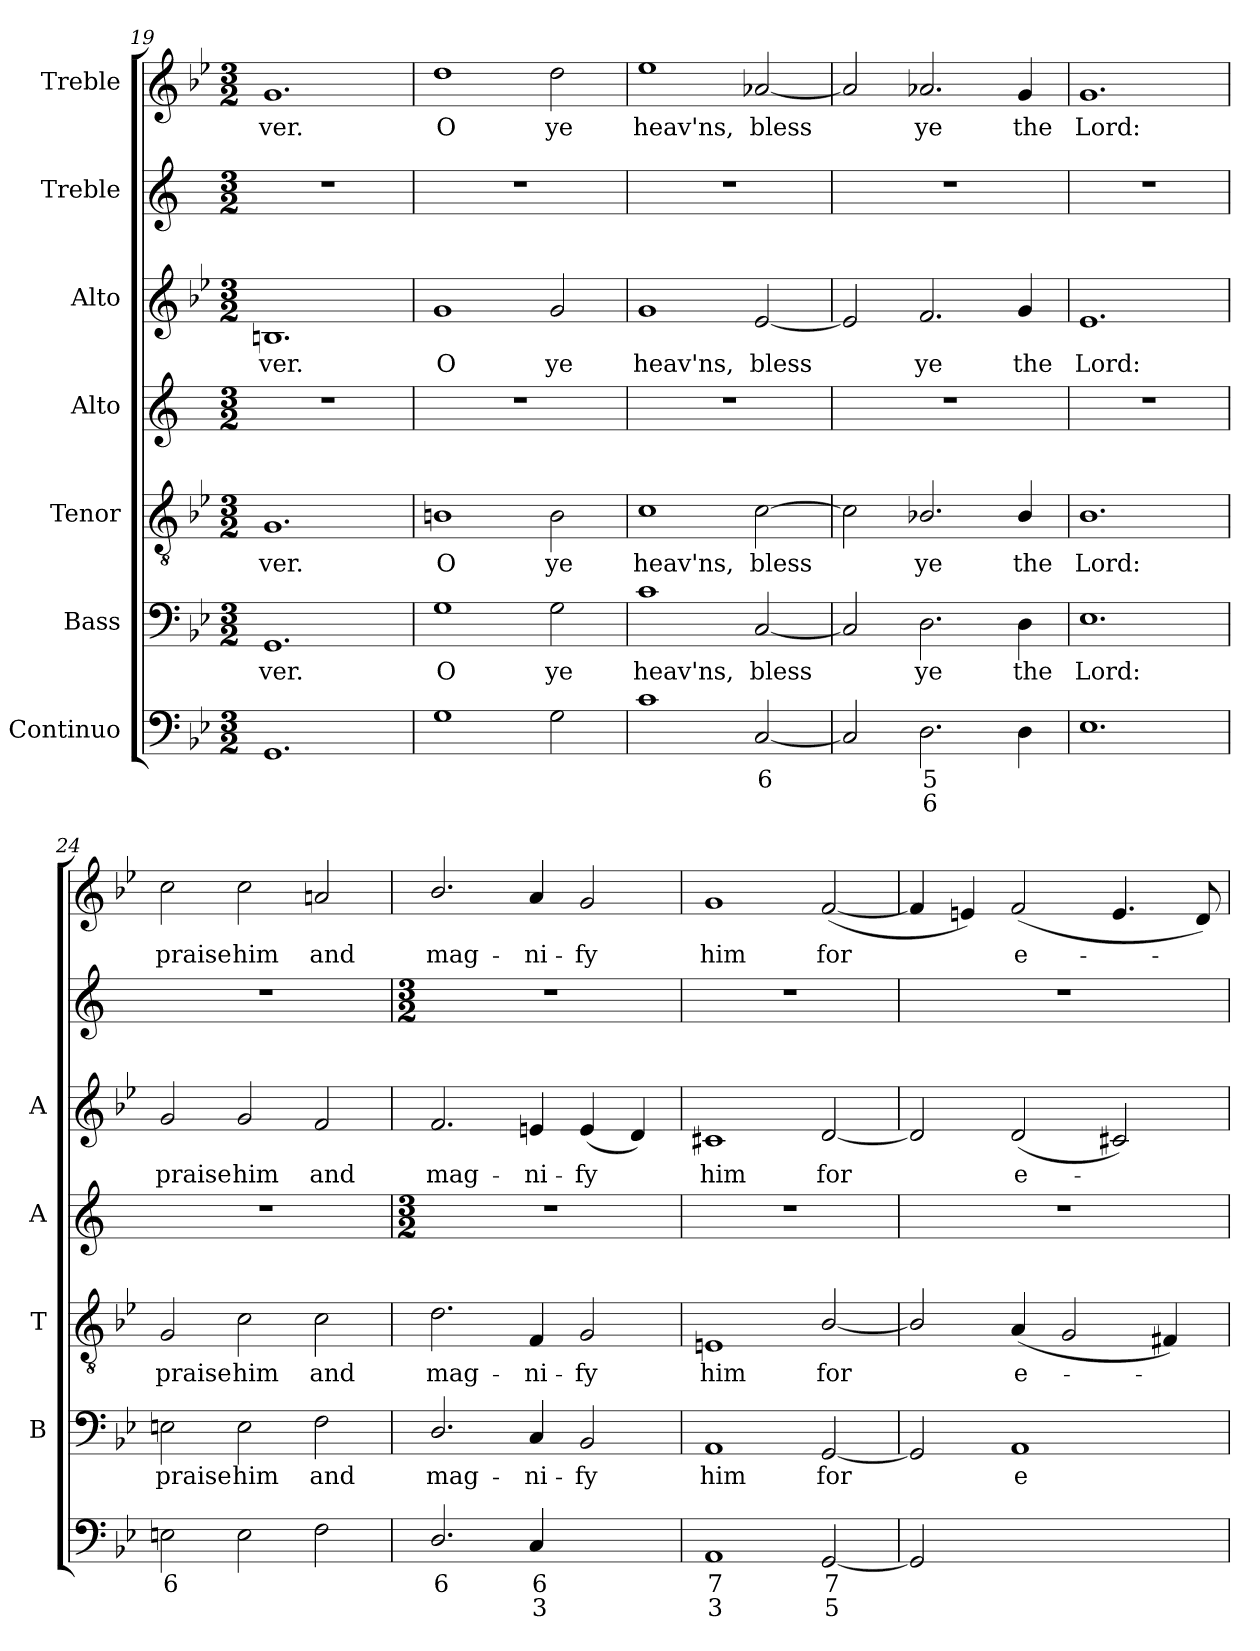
**kern	**text	**text	**kern	**text	**kern	**text	**kern	**kern	**text	**kern	**kern	**text
*part7	*part7	*part7	*part6	*part6	*part5	*part5	*part4	*part3	*part3	*part2	*part1	*part1
*staff7	*staff7	*staff7	*staff6	*staff6	*staff5	*staff5	*staff4	*staff3	*staff3	*staff2	*staff1	*staff1
*I"Continuo	*	*	*I"Bass	*	*I"Tenor	*	*I"Alto	*I"Alto	*	*I"Treble	*I"Treble	*
*	*	*	*I'B	*	*I'T	*	*I'A	*I'A	*	*	*	*
*clefF4	*	*	*clefF4	*	*clefGv2	*	*clefG2	*clefG2	*	*clefG2	*clefG2	*
*k[b-e-]	*	*	*k[b-e-]	*	*k[b-e-]	*	*k[]	*k[b-e-]	*	*k[]	*k[b-e-]	*
*B-:	*	*	*B-:	*	*B-:	*	*	*B-:	*	*	*B-:	*
*M3/2	*	*	*M3/2	*	*M3/2	*	*M3/2	*M3/2	*	*M3/2	*M3/2	*
=19	=19	=19	=19	=19	=19	=19	=19	=19	=19	=19	=19	=19
!	!	!	!	!LO:LY:b	!	!LO:LY:b	!	!	!LO:LY:b	!	!	!LO:LY:b
1.GG	.	.	1.GG	-ver.	1.G	ver.	1.r	1.Bn	ver.	1.r	1.g	ver.
=20	=20	=20	=20	=20	=20	=20	=20	=20	=20	=20	=20	=20
!	!	!	!	!LO:LY:b	!	!LO:LY:b	!	!	!LO:LY:b	!	!	!LO:LY:b
1G	.	.	1G	O	1Bn	O	1.r	1g	O	1.r	1dd	O
!	!	!	!	!LO:LY:b	!	!LO:LY:b	!	!	!LO:LY:b	!	!	!LO:LY:b
2G\	.	.	2G\	ye	2B\	ye	.	2g/	ye	.	2dd\	ye
=21	=21	=21	=21	=21	=21	=21	=21	=21	=21	=21	=21	=21
!	!	!	!	!LO:LY:b	!	!LO:LY:b	!	!	!LO:LY:b	!	!	!LO:LY:b
1c	.	.	1c	heav'ns,	1c	heav'ns,	1.r	1g	heav'ns,	1.r	1ee-	heav'ns,
!	!LO:LY:b	!	!	!LO:LY:b	!	!LO:LY:b	!	!	!LO:LY:b	!	!	!LO:LY:b
[2C/	6	.	[2C/	bless	[2c\	bless	.	[2e-/	bless	.	[2a-X/	bless
=22	=22	=22	=22	=22	=22	=22	=22	=22	=22	=22	=22	=22
2C/]	.	.	2C/]	.	2c\]	.	1.r	2e-/]	.	1.r	2a-/]	.
!	!LO:LY:b	!LO:LY:b	!	!LO:LY:b	!	!LO:LY:b	!	!	!LO:LY:b	!	!	!LO:LY:b
2.D\	5	6	2.D\	ye	2.B-X/	ye	.	2.f/	ye	.	2.a-X/	ye
!	!	!	!	!LO:LY:b	!	!LO:LY:b	!	!	!LO:LY:b	!	!	!LO:LY:b
4D\	.	.	4D\	the	4B-/	the	.	4g/	the	.	4g/	the
=23	=23	=23	=23	=23	=23	=23	=23	=23	=23	=23	=23	=23
!	!	!	!	!LO:LY:b	!	!LO:LY:b	!	!	!LO:LY:b	!	!	!LO:LY:b
1.E-	.	.	1.E-	Lord:	1.B-	Lord:	1.r	1.e-	Lord:	1.r	1.g	Lord:
=24	=24	=24	=24	=24	=24	=24	=24	=24	=24	=24	=24	=24
!	!LO:LY:b	!	!	!LO:LY:b	!	!LO:LY:b	!	!	!LO:LY:b	!	!	!LO:LY:b
2En\	6	.	2En\	praise	2G/	praise	1.r	2g/	praise	1.r	2cc\	praise
!	!	!	!	!LO:LY:b	!	!LO:LY:b	!	!	!LO:LY:b	!	!	!LO:LY:b
2E\	.	.	2E\	him	2c\	him	.	2g/	him	.	2cc\	him
!	!	!	!	!LO:LY:b	!	!LO:LY:b	!	!	!LO:LY:b	!	!	!LO:LY:b
2F\	.	.	2F\	and	2c\	and	.	2f/	and	.	2an/	and
!!LO:LB:g=z
=25	=25	=25	=25	=25	=25	=25	=25	=25	=25	=25	=25	=25
*	*	*	*	*	*	*	*M3/2	*	*	*M3/2	*	*
!	!LO:LY:b	!	!	!LO:LY:b	!	!LO:LY:b	!	!	!LO:LY:b	!	!	!LO:LY:b
2.D/	6	.	2.D/	mag-	2.d\	mag-	1.r	2.f/	mag-	1.r	2.b-/	mag-
!	!LO:LY:b	!LO:LY:b	!	!LO:LY:b	!	!LO:LY:b	!	!	!LO:LY:b	!	!	!LO:LY:b
4C/	6	3	4C/	-ni-	4F/	-ni-	.	4en/	-ni-	.	4a/	-ni-
!	!LO:LY:b	!LO:LY:b	!	!LO:LY:b	!	!LO:LY:b	!	!	!LO:LY:b	!	!	!LO:LY:b
[4BB-/yy	6	4	2BB-/	-fy	2G/	-fy	.	(<4e/	-fy	.	2g/	-fy
!	!	!LO:LY:b	!	!	!	!	!	!	!	!	!	!
4BB-/yy]	.	3	.	.	.	.	.	4d/)	.	.	.	.
=26	=26	=26	=26	=26	=26	=26	=26	=26	=26	=26	=26	=26
!	!LO:LY:b	!LO:LY:b	!	!LO:LY:b	!	!LO:LY:b	!	!	!LO:LY:b	!	!	!LO:LY:b
1AA	7	3	1AA	him	1En	him	1.r	1c#X	him	1.r	1g	him
!	!LO:LY:b	!LO:LY:b	!	!LO:LY:b	!	!LO:LY:b	!	!	!LO:LY:b	!	!	!LO:LY:b
[2GG/	7	5	[2GG/	for	[2B-/	for	.	[2d/	for	.	(<[2f/	for
=27	=27	=27	=27	=27	=27	=27	=27	=27	=27	=27	=27	=27
2GG/]	.	.	2GG/]	.	2B-/]	.	1.r	2d/]	.	1.r	4f/]	.
.	.	.	.	.	.	.	.	.	.	.	4en/)	.
!	!LO:LY:b	!LO:LY:b	!	!LO:LY:b	!	!LO:LY:b	!	!	!LO:LY:b	!	!	!LO:LY:b
[2AA/yy	6	4	1AA	e-	(<4A/	e-	.	(<2d/	e-	.	(<2f/	e-
.	.	.	.	.	2G/	.	.	.	.	.	.	.
!	!LO:LY:b	!LO:LY:b	!	!	!	!	!	!	!	!	!	!
2AA/yy]	5	3	.	.	.	.	.	2c#X/)	.	.	4.e/	.
.	.	.	.	.	4F#X/)	.	.	.	.	.	.	.
.	.	.	.	.	.	.	.	.	.	.	8d/)	.
=	=	=	=	=	=	=	=	=	=	=	=	=
*-	*-	*-	*-	*-	*-	*-	*-	*-	*-	*-	*-	*-
